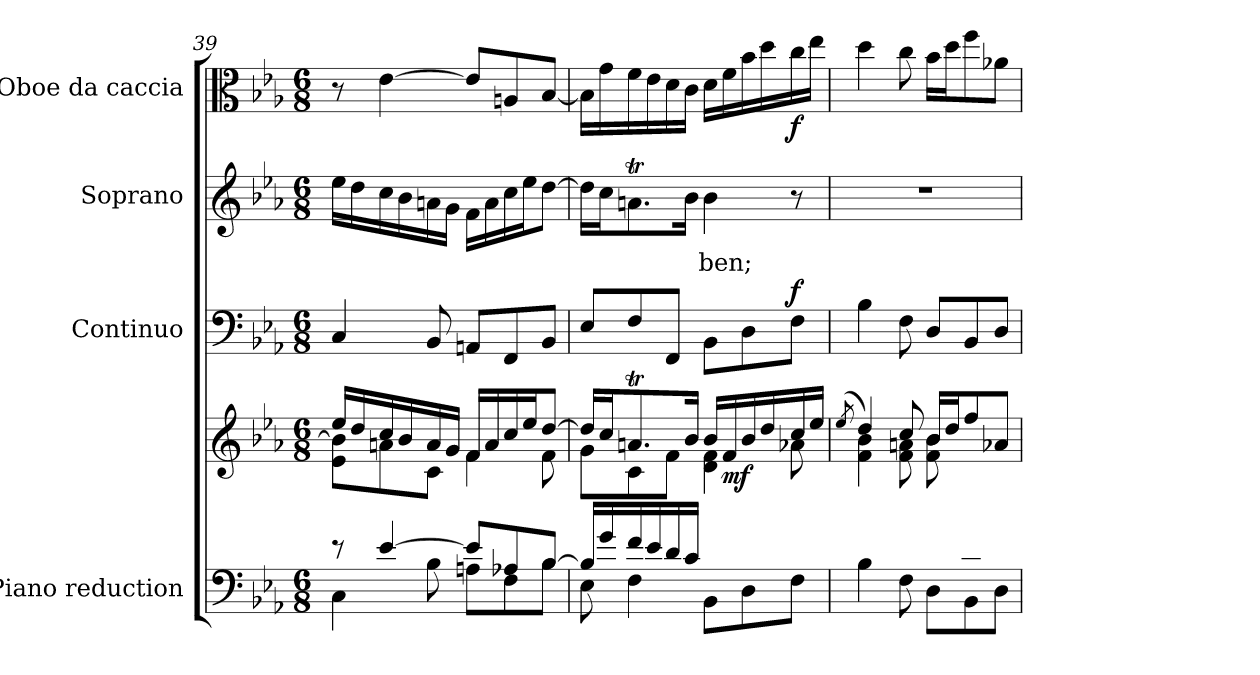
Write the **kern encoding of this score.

**kern	**kern	**dynam	**kern	**dynam	**kern	**text	**kern	**dynam
*part4	*part4	*part4	*part3	*part3	*part2	*part2	*part1	*part1
*staff5	*staff4	*staff4/5	*staff3	*staff3	*staff2	*staff2	*staff1	*staff1
*I"Piano reduction	*	*	*I"Continuo	*	*I"Soprano	*	*I"Oboe da caccia	*
*I'Pno	*	*	*	*	*	*	*I'Ob	*
*clefF4	*clefG2	*	*clefF4	*	*clefG2	*	*clefC3	*
*k[b-e-a-]	*k[b-e-a-]	*	*k[b-e-a-]	*	*k[b-e-a-]	*	*k[b-e-a-]	*
*M6/8	*M6/8	*	*M6/8	*	*M6/8	*	*M6/8	*
=39	=39	=39	=39	=39	=39	=39	=39	=39
*^	*^	*	*	*	*	*	*	*
8r	4C\	16ee-/LL	8e-\ 8b-\]L	.	4C/	.	16ee-\LL	.	8r	.
.	.	16dd/	.	.	.	.	16dd\	.	.	.
[4e-/	.	16cc/	8an\	.	.	.	16cc\	.	[4e-\	.
.	.	16b-/	.	.	.	.	16b-\	.	.	.
.	8B-\	16a/	8c\J	.	8BB-/	.	16an\	.	.	.
.	.	16g/JJ	.	.	.	.	16g\JJ	.	.	.
8e-/L]	8An\L	16f/LL	4f\	.	8AAn/L	.	16f\LL	.	8e-/L]	.
.	.	16a/	.	.	.	.	16a\	.	.	.
8A-X/	8F\	16cc/	.	.	8FF/	.	16cc\	.	8An/	.
.	.	16ee-/J	.	.	.	.	16ee-\J	.	.	.
[8B-/J	8B-\J	[8dd/J	8f\	.	8BB-/J	.	[8dd\J	.	[8B-/J	.
=40	=40	=40	=40	=40	=40	=40	=40	=40	=40	=40
16B-/LL]	8E-\	16dd/LL]	8g\L	.	8E-/L	.	16dd\LL]	.	16B-\LL]	.
16g/	.	16cc/J	.	.	.	.	16cc\J	.	16g\	.
16f/	4F\	8.ant/	8c\	.	8F/	.	8.ant\	.	16f\	.
16e-/	.	.	.	.	.	.	.	.	16e-\	.
16d/	.	.	8f\J	.	8FF/J	.	.	.	16d\	.
16c/JJ	.	16b-/Jk	.	.	.	.	16b-\Jk	.	16c\JJ	.
!	!	!	!	!	!	!	!	!LO:LY:b	!	!
4.ryy	8BB-\L	16b-/LL	4d\ 4f\	.	8BB-\L	.	4b-\	-ben;	16d\LL	.
!	!	!	!	!LO:DY:b	!	!	!	!	!	!
.	.	16f/	.	mf	.	.	.	.	16f\	.
.	8D\	16b-/	.	.	8D\	.	.	.	16b-\	.
.	.	16dd/	.	.	.	.	.	.	16dd\	.
!	!	!	!	!	!	!LO:DY:a	!	!	!	!LO:DY:b
.	8F\J	16cc/	8a-X\	.	8F\J	f	8r	.	16cc\	f
.	.	16ee-/JJ	.	.	.	.	.	.	16ee-\JJ	.
=41	=41	=41	=41	=41	=41	=41	=41	=41	=41	=41
.	.	(8qee-/	.	.	.	.	.	.	.	.
2ryy	4B-\	4dd/)	4f\ 4b-\	.	4B-\	.	2.r	.	4dd\	.
.	8F\	8cc/	8f\ 8an\	.	8F\	.	.	.	8cc\	.
.	8D\L	16b-/LL	8f\ 8b-\L	.	8D/L	.	.	.	16b-\LL	.
.	.	16dd/J	.	.	.	.	.	.	16dd\J	.
8d/	8BB-\	8ff/	4ryy	.	8BB-/	.	.	.	8ff\	.
8B-/J	8D\J	8a-X/J	.	.	8D/J	.	.	.	8a-X\J	.
*v	*v	*	*	*	*	*	*	*	*	*
*	*v	*v	*	*	*	*	*	*	*
=	=	=	=	=	=	=	=	=
*-	*-	*-	*-	*-	*-	*-	*-	*-
